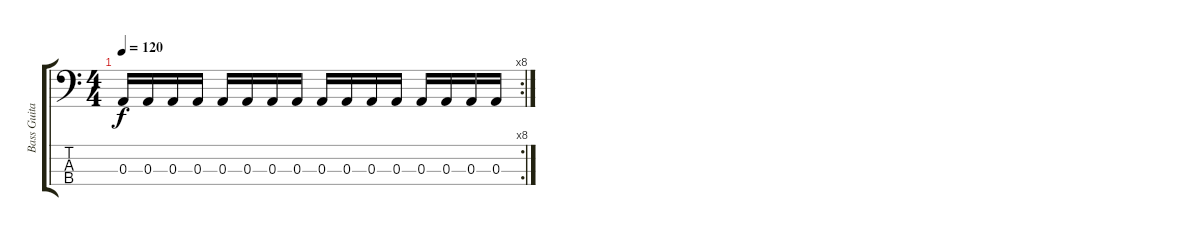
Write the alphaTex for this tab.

\track ("Bass Guitar" "Bass Guita") {instrument electricbasspick}
\staff {score tabs}
\tuning (G2 D2 A1 E1) {hide}
\rc 8
\ts (4 4)
\tempo 120
\clef f4
\ks c
0.3.16{dy f} 0.3.16 0.3.16 0.3.16 0.3.16 0.3.16 0.3.16 0.3.16 0.3.16 0.3.16 0.3.16 0.3.16 0.3.16 0.3.16 0.3.16 0.3.16
